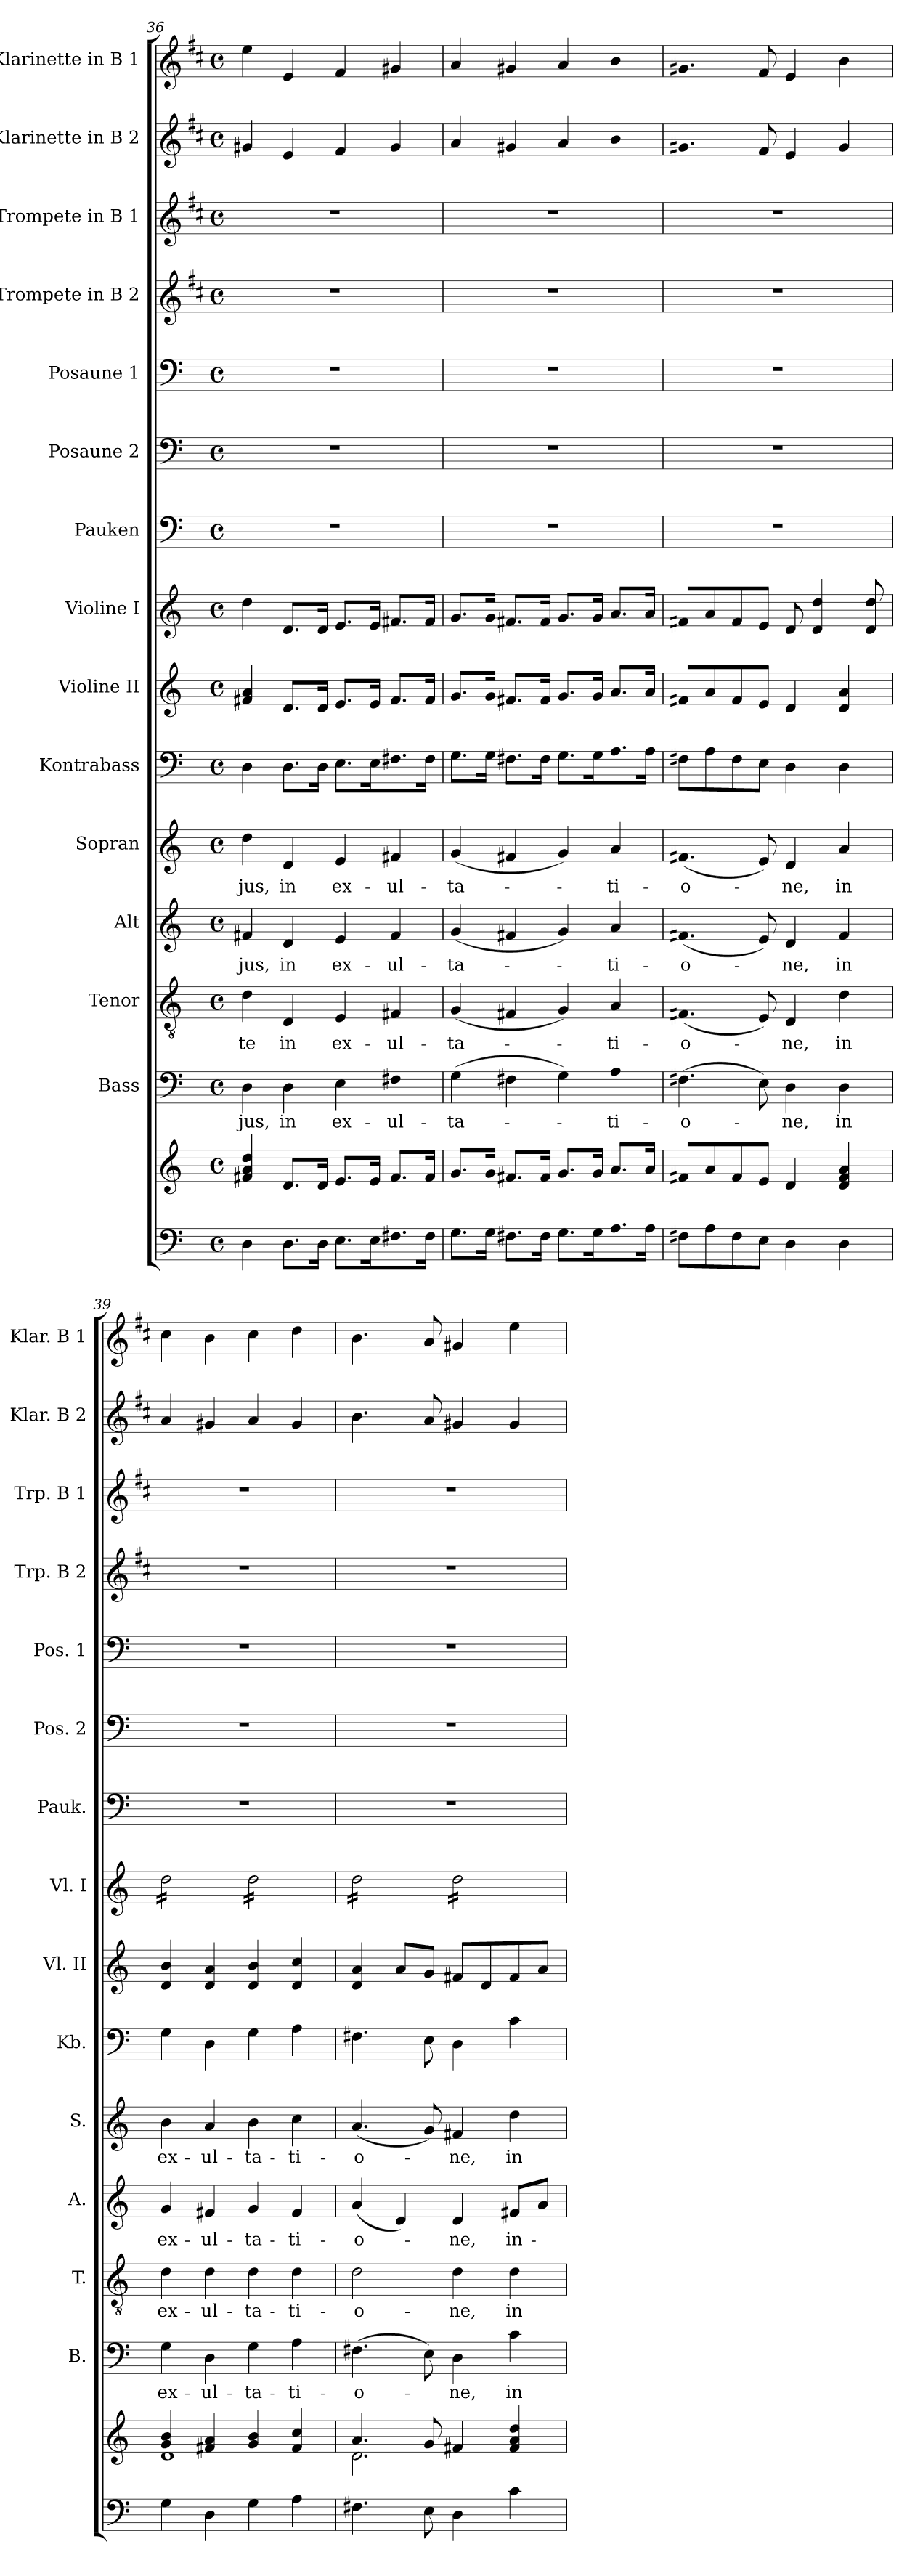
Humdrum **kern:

**kern	**kern	**kern	**text	**kern	**text	**kern	**text	**kern	**text	**kern	**kern	**kern	**kern	**kern	**kern	**kern	**kern	**kern	**kern
*part15	*part15	*part14	*part14	*part13	*part13	*part12	*part12	*part11	*part11	*part10	*part9	*part8	*part7	*part6	*part5	*part4	*part3	*part2	*part1
*staff16	*staff15	*staff14	*staff14	*staff13	*staff13	*staff12	*staff12	*staff11	*staff11	*staff10	*staff9	*staff8	*staff7	*staff6	*staff5	*staff4	*staff3	*staff2	*staff1
*	*	*I"Bass	*	*I"Tenor	*	*I"Alt	*	*I"Sopran	*	*I"Kontrabass	*I"Violine II	*I"Violine I	*I"Pauken	*I"Posaune 2	*I"Posaune 1	*I"Trompete in B 2	*I"Trompete in B 1	*I"Klarinette in B 2	*I"Klarinette in B 1
*	*	*I'B.	*	*I'T.	*	*I'A.	*	*I'S.	*	*I'Kb.	*I'Vl. II	*I'Vl. I	*I'Pauk.	*I'Pos. 2	*I'Pos. 1	*I'Trp. B 2	*I'Trp. B 1	*I'Klar. B 2	*I'Klar. B 1
*clefF4	*clefG2	*clefF4	*	*clefGv2	*	*clefG2	*	*clefG2	*	*clefF4	*clefG2	*clefG2	*clefF4	*clefF4	*clefF4	*clefG2	*clefG2	*clefG2	*clefG2
*	*	*	*	*	*	*	*	*	*	*ITrd7c12	*	*	*	*	*	*ITrd1c2	*ITrd1c2	*ITrd1c2	*ITrd1c2
*k[]	*k[]	*k[]	*	*k[]	*	*k[]	*	*k[]	*	*k[]	*k[]	*k[]	*k[]	*k[]	*k[]	*k[]	*k[]	*k[]	*k[]
*C:	*C:	*C:	*	*C:	*	*C:	*	*C:	*	*C:	*C:	*C:	*C:	*C:	*C:	*C:	*C:	*C:	*C:
*M4/4	*M4/4	*M4/4	*	*M4/4	*	*M4/4	*	*M4/4	*	*M4/4	*M4/4	*M4/4	*M4/4	*M4/4	*M4/4	*M4/4	*M4/4	*M4/4	*M4/4
*met(c)	*met(c)	*met(c)	*	*met(c)	*	*met(c)	*	*met(c)	*	*met(c)	*met(c)	*met(c)	*met(c)	*met(c)	*met(c)	*met(c)	*met(c)	*met(c)	*met(c)
=36	=36	=36	=36	=36	=36	=36	=36	=36	=36	=36	=36	=36	=36	=36	=36	=36	=36	=36	=36
!	!	!	!LO:LY:b	!	!LO:LY:b	!	!LO:LY:b	!	!LO:LY:b	!	!	!	!	!	!	!	!	!	!
4D\	4f#X/ 4a/ 4dd/	4D\	-jus,	4d\	-te	4f#X/	-jus,	4dd\	-jus,	4DD\	4f#X/ 4a/	4dd\	1r	1r	1r	1r	1r	4f#X/	4dd\
!	!	!	!LO:LY:b	!	!LO:LY:b	!	!LO:LY:b	!	!LO:LY:b	!	!	!	!	!	!	!	!	!	!
8.D\L	8.d/L	4D\	in	4D/	in	4d/	in	4d/	in	8.DD\L	8.d/L	8.d/L	.	.	.	.	.	4d/	4d/
16D\Jk	16d/Jk	.	.	.	.	.	.	.	.	16DD\Jk	16d/Jk	16d/Jk	.	.	.	.	.	.	.
!	!	!	!LO:LY:b	!	!LO:LY:b	!	!LO:LY:b	!	!LO:LY:b	!	!	!	!	!	!	!	!	!	!
8.E\L	8.e/L	4E\	ex-	4E/	ex-	4e/	ex-	4e/	ex-	8.EE\L	8.e/L	8.e/L	.	.	.	.	.	4e/	4e/
16E\k	16e/Jk	.	.	.	.	.	.	.	.	16EE\k	16e/Jk	16e/Jk	.	.	.	.	.	.	.
!	!	!	!LO:LY:b	!	!LO:LY:b	!	!LO:LY:b	!	!LO:LY:b	!	!	!	!	!	!	!	!	!	!
8.F#X\	8.f#/L	4F#X\	-ul-	4F#X/	-ul-	4f#/	-ul-	4f#X/	-ul-	8.FF#X\	8.f#/L	8.f#X/L	.	.	.	.	.	4f#/	4f#X/
16F#\Jk	16f#/Jk	.	.	.	.	.	.	.	.	16FF#\Jk	16f#/Jk	16f#/Jk	.	.	.	.	.	.	.
=37	=37	=37	=37	=37	=37	=37	=37	=37	=37	=37	=37	=37	=37	=37	=37	=37	=37	=37	=37
!	!	!	!LO:LY:b	!	!LO:LY:b	!	!LO:LY:b	!	!LO:LY:b	!	!	!	!	!	!	!	!	!	!
8.G\L	8.g/L	(>4G\	-ta-	(<4G/	-ta-	(<4g/	-ta-	(<4g/	-ta-	8.GG\L	8.g/L	8.g/L	1r	1r	1r	1r	1r	4g/	4g/
16G\Jk	16g/Jk	.	.	.	.	.	.	.	.	16GG\Jk	16g/Jk	16g/Jk	.	.	.	.	.	.	.
8.F#X\L	8.f#X/L	4F#X\	.	4F#X/	.	4f#X/	.	4f#X/	.	8.FF#X\L	8.f#X/L	8.f#X/L	.	.	.	.	.	4f#X/	4f#X/
16F#\Jk	16f#/Jk	.	.	.	.	.	.	.	.	16FF#\Jk	16f#/Jk	16f#/Jk	.	.	.	.	.	.	.
8.G\L	8.g/L	4G\)	.	4G/)	.	4g/)	.	4g/)	.	8.GG\L	8.g/L	8.g/L	.	.	.	.	.	4g/	4g/
16G\k	16g/Jk	.	.	.	.	.	.	.	.	16GG\k	16g/Jk	16g/Jk	.	.	.	.	.	.	.
!	!	!	!LO:LY:b	!	!LO:LY:b	!	!LO:LY:b	!	!LO:LY:b	!	!	!	!	!	!	!	!	!	!
8.A\	8.a/L	4A\	-ti-	4A/	-ti-	4a/	-ti-	4a/	-ti-	8.AA\	8.a/L	8.a/L	.	.	.	.	.	4a\	4a\
16A\Jk	16a/Jk	.	.	.	.	.	.	.	.	16AA\Jk	16a/Jk	16a/Jk	.	.	.	.	.	.	.
!!LO:PB:g=z
=38	=38	=38	=38	=38	=38	=38	=38	=38	=38	=38	=38	=38	=38	=38	=38	=38	=38	=38	=38
!	!	!	!LO:LY:b	!	!LO:LY:b	!	!LO:LY:b	!	!LO:LY:b	!	!	!	!	!	!	!	!	!	!
8F#X\L	8f#X/L	(>4.F#X\	-o-	(<4.F#X/	-o-	(<4.f#X/	-o-	(<4.f#X/	-o-	8FF#X\L	8f#X/L	8f#X/L	1r	1r	1r	1r	1r	4.f#X/	4.f#X/
8A\	8a/	.	.	.	.	.	.	.	.	8AA\	8a/	8a/	.	.	.	.	.	.	.
8F#\	8f#/	.	.	.	.	.	.	.	.	8FF#\	8f#/	8f#/	.	.	.	.	.	.	.
8E\J	8e/J	8E\)	.	8E/)	.	8e/)	.	8e/)	.	8EE\J	8e/J	8e/J	.	.	.	.	.	8e/	8e/
!	!	!	!LO:LY:b	!	!LO:LY:b	!	!LO:LY:b	!	!LO:LY:b	!	!	!	!	!	!	!	!	!	!
4D\	4d/	4D\	-ne,	4D/	-ne,	4d/	-ne,	4d/	-ne,	4DD\	4d/	8d/	.	.	.	.	.	4d/	4d/
.	.	.	.	.	.	.	.	.	.	.	.	4d/ 4dd/	.	.	.	.	.	.	.
!	!	!	!LO:LY:b	!	!LO:LY:b	!	!LO:LY:b	!	!LO:LY:b	!	!	!	!	!	!	!	!	!	!
4D\	4d/ 4f#/ 4a/	4D\	in	4d\	in	4f#/	in	4a/	in	4DD\	4d/ 4a/	.	.	.	.	.	.	4f#/	4a\
.	.	.	.	.	.	.	.	.	.	.	.	8d/ 8dd/	.	.	.	.	.	.	.
=39	=39	=39	=39	=39	=39	=39	=39	=39	=39	=39	=39	=39	=39	=39	=39	=39	=39	=39	=39
*	*^	*	*	*	*	*	*	*	*	*	*	*	*	*	*	*	*	*	*
!	!	!	!	!LO:LY:b	!	!LO:LY:b	!	!LO:LY:b	!	!LO:LY:b	!	!	!	!	!	!	!	!	!	!
*	*	*	*	*	*	*	*	*	*	*	*	*	*tremolo	*	*	*	*	*	*	*
4G\	4g/ 4b/	1d	4G\	ex-	4d\	ex-	4g/	ex-	4b\	ex-	4GG\	4d/ 4b/	16dd\LL	1r	1r	1r	1r	1r	4g/	4b\
.	.	.	.	.	.	.	.	.	.	.	.	.	16dd\	.	.	.	.	.	.	.
.	.	.	.	.	.	.	.	.	.	.	.	.	16dd\	.	.	.	.	.	.	.
.	.	.	.	.	.	.	.	.	.	.	.	.	16dd\	.	.	.	.	.	.	.
!	!	!	!	!LO:LY:b	!	!LO:LY:b	!	!LO:LY:b	!	!LO:LY:b	!	!	!	!	!	!	!	!	!	!
4D\	4f#X/ 4a/	.	4D\	-ul-	4d\	-ul-	4f#X/	-ul-	4a/	-ul-	4DD\	4d/ 4a/	16dd\	.	.	.	.	.	4f#X/	4a\
.	.	.	.	.	.	.	.	.	.	.	.	.	16dd\	.	.	.	.	.	.	.
.	.	.	.	.	.	.	.	.	.	.	.	.	16dd\	.	.	.	.	.	.	.
.	.	.	.	.	.	.	.	.	.	.	.	.	16dd\JJ	.	.	.	.	.	.	.
!	!	!	!	!LO:LY:b	!	!LO:LY:b	!	!LO:LY:b	!	!LO:LY:b	!	!	!	!	!	!	!	!	!	!
4G\	4g/ 4b/	.	4G\	-ta-	4d\	-ta-	4g/	-ta-	4b\	-ta-	4GG\	4d/ 4b/	16dd\LL	.	.	.	.	.	4g/	4b\
.	.	.	.	.	.	.	.	.	.	.	.	.	16dd\	.	.	.	.	.	.	.
.	.	.	.	.	.	.	.	.	.	.	.	.	16dd\	.	.	.	.	.	.	.
.	.	.	.	.	.	.	.	.	.	.	.	.	16dd\	.	.	.	.	.	.	.
!	!	!	!	!LO:LY:b	!	!LO:LY:b	!	!LO:LY:b	!	!LO:LY:b	!	!	!	!	!	!	!	!	!	!
4A\	4f#/ 4cc/	.	4A\	-ti-	4d\	-ti-	4f#/	-ti-	4cc\	-ti-	4AA\	4d/ 4cc/	16dd\	.	.	.	.	.	4f#/	4cc\
.	.	.	.	.	.	.	.	.	.	.	.	.	16dd\	.	.	.	.	.	.	.
.	.	.	.	.	.	.	.	.	.	.	.	.	16dd\	.	.	.	.	.	.	.
.	.	.	.	.	.	.	.	.	.	.	.	.	16dd\JJ	.	.	.	.	.	.	.
=40	=40	=40	=40	=40	=40	=40	=40	=40	=40	=40	=40	=40	=40	=40	=40	=40	=40	=40	=40	=40
!	!	!	!	!LO:LY:b	!	!LO:LY:b	!	!LO:LY:b	!	!LO:LY:b	!	!	!	!	!	!	!	!	!	!
4.F#X\	4.a/	2.d\	(>4.F#X\	-o-	2d\	-o-	(<4a/	-o-	(<4.a/	-o-	4.FF#X\	4d/ 4a/	16dd\LL	1r	1r	1r	1r	1r	4.a\	4.a\
.	.	.	.	.	.	.	.	.	.	.	.	.	16dd\	.	.	.	.	.	.	.
.	.	.	.	.	.	.	.	.	.	.	.	.	16dd\	.	.	.	.	.	.	.
.	.	.	.	.	.	.	.	.	.	.	.	.	16dd\	.	.	.	.	.	.	.
.	.	.	.	.	.	.	4d/)	.	.	.	.	8a/L	16dd\	.	.	.	.	.	.	.
.	.	.	.	.	.	.	.	.	.	.	.	.	16dd\	.	.	.	.	.	.	.
8E\	8g/	.	8E\)	.	.	.	.	.	8g/)	.	8EE\	8g/J	16dd\	.	.	.	.	.	8g/	8g/
.	.	.	.	.	.	.	.	.	.	.	.	.	16dd\JJ	.	.	.	.	.	.	.
!	!	!	!	!LO:LY:b	!	!LO:LY:b	!	!LO:LY:b	!	!LO:LY:b	!	!	!	!	!	!	!	!	!	!
4D\	4f#X/	.	4D\	-ne,	4d\	-ne,	4d/	-ne,	4f#X/	-ne,	4DD\	8f#X/L	16dd\LL	.	.	.	.	.	4f#X/	4f#X/
.	.	.	.	.	.	.	.	.	.	.	.	.	16dd\	.	.	.	.	.	.	.
.	.	.	.	.	.	.	.	.	.	.	.	8d/	16dd\	.	.	.	.	.	.	.
.	.	.	.	.	.	.	.	.	.	.	.	.	16dd\	.	.	.	.	.	.	.
!	!	!	!	!LO:LY:b	!	!LO:LY:b	!	!LO:LY:b	!	!LO:LY:b	!	!	!	!	!	!	!	!	!	!
4c\	4f#/ 4a/ 4dd/	4ryy	4c\	in-	4d\	in-	8f#X/L	in-	4dd\	in-	4C\	8f#/	16dd\	.	.	.	.	.	4f#/	4dd\
.	.	.	.	.	.	.	.	.	.	.	.	.	16dd\	.	.	.	.	.	.	.
.	.	.	.	.	.	.	8a/J	.	.	.	.	8a/J	16dd\	.	.	.	.	.	.	.
.	.	.	.	.	.	.	.	.	.	.	.	.	16dd\JJ	.	.	.	.	.	.	.
*	*	*	*	*	*	*	*	*	*	*	*	*	*Xtremolo	*	*	*	*	*	*	*
*	*v	*v	*	*	*	*	*	*	*	*	*	*	*	*	*	*	*	*	*	*
=	=	=	=	=	=	=	=	=	=	=	=	=	=	=	=	=	=	=	=
*-	*-	*-	*-	*-	*-	*-	*-	*-	*-	*-	*-	*-	*-	*-	*-	*-	*-	*-	*-
